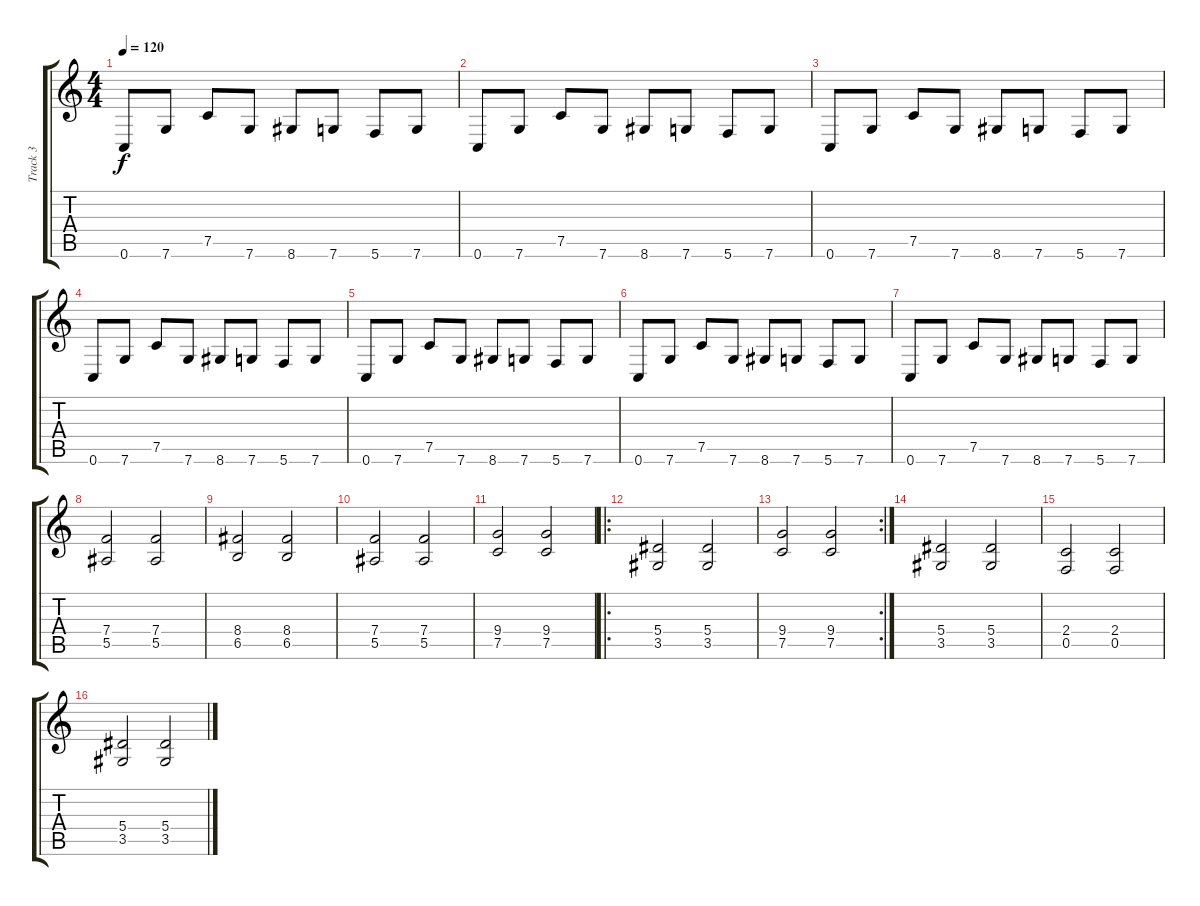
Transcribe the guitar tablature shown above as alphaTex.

\track ("Track 3" "Track 3") {instrument distortionguitar}
\staff {score tabs}
\tuning (C4 G3 Eb3 Bb2 F2 C2) {hide}
\ts (4 4)
\tempo 120
\clef g2
\ks c
0.6.8{dy f} 7.6.8 7.5.8 7.6.8 8.6.8 7.6.8 5.6.8 7.6.8 |
0.6.8 7.6.8 7.5.8 7.6.8 8.6.8 7.6.8 5.6.8 7.6.8 |
0.6.8 7.6.8 7.5.8 7.6.8 8.6.8 7.6.8 5.6.8 7.6.8 |
0.6.8 7.6.8 7.5.8 7.6.8 8.6.8 7.6.8 5.6.8 7.6.8 |
0.6.8 7.6.8 7.5.8 7.6.8 8.6.8 7.6.8 5.6.8 7.6.8 |
0.6.8 7.6.8 7.5.8 7.6.8 8.6.8 7.6.8 5.6.8 7.6.8 |
0.6.8 7.6.8 7.5.8 7.6.8 8.6.8 7.6.8 5.6.8 7.6.8 |
(7.4 5.5).2 (7.4 5.5).2 |
(8.4 6.5).2 (8.4 6.5).2 |
(7.4 5.5).2 (7.4 5.5).2 |
(9.4 7.5).2 (9.4 7.5).2 |
\ro
(5.4 3.5).2 (5.4 3.5).2 |
\rc 2
(9.4 7.5).2 (9.4 7.5).2 |
(5.4 3.5).2 (5.4 3.5).2 |
(2.4 0.5).2 (2.4 0.5).2 |
(5.4 3.5).2 (5.4 3.5).2
